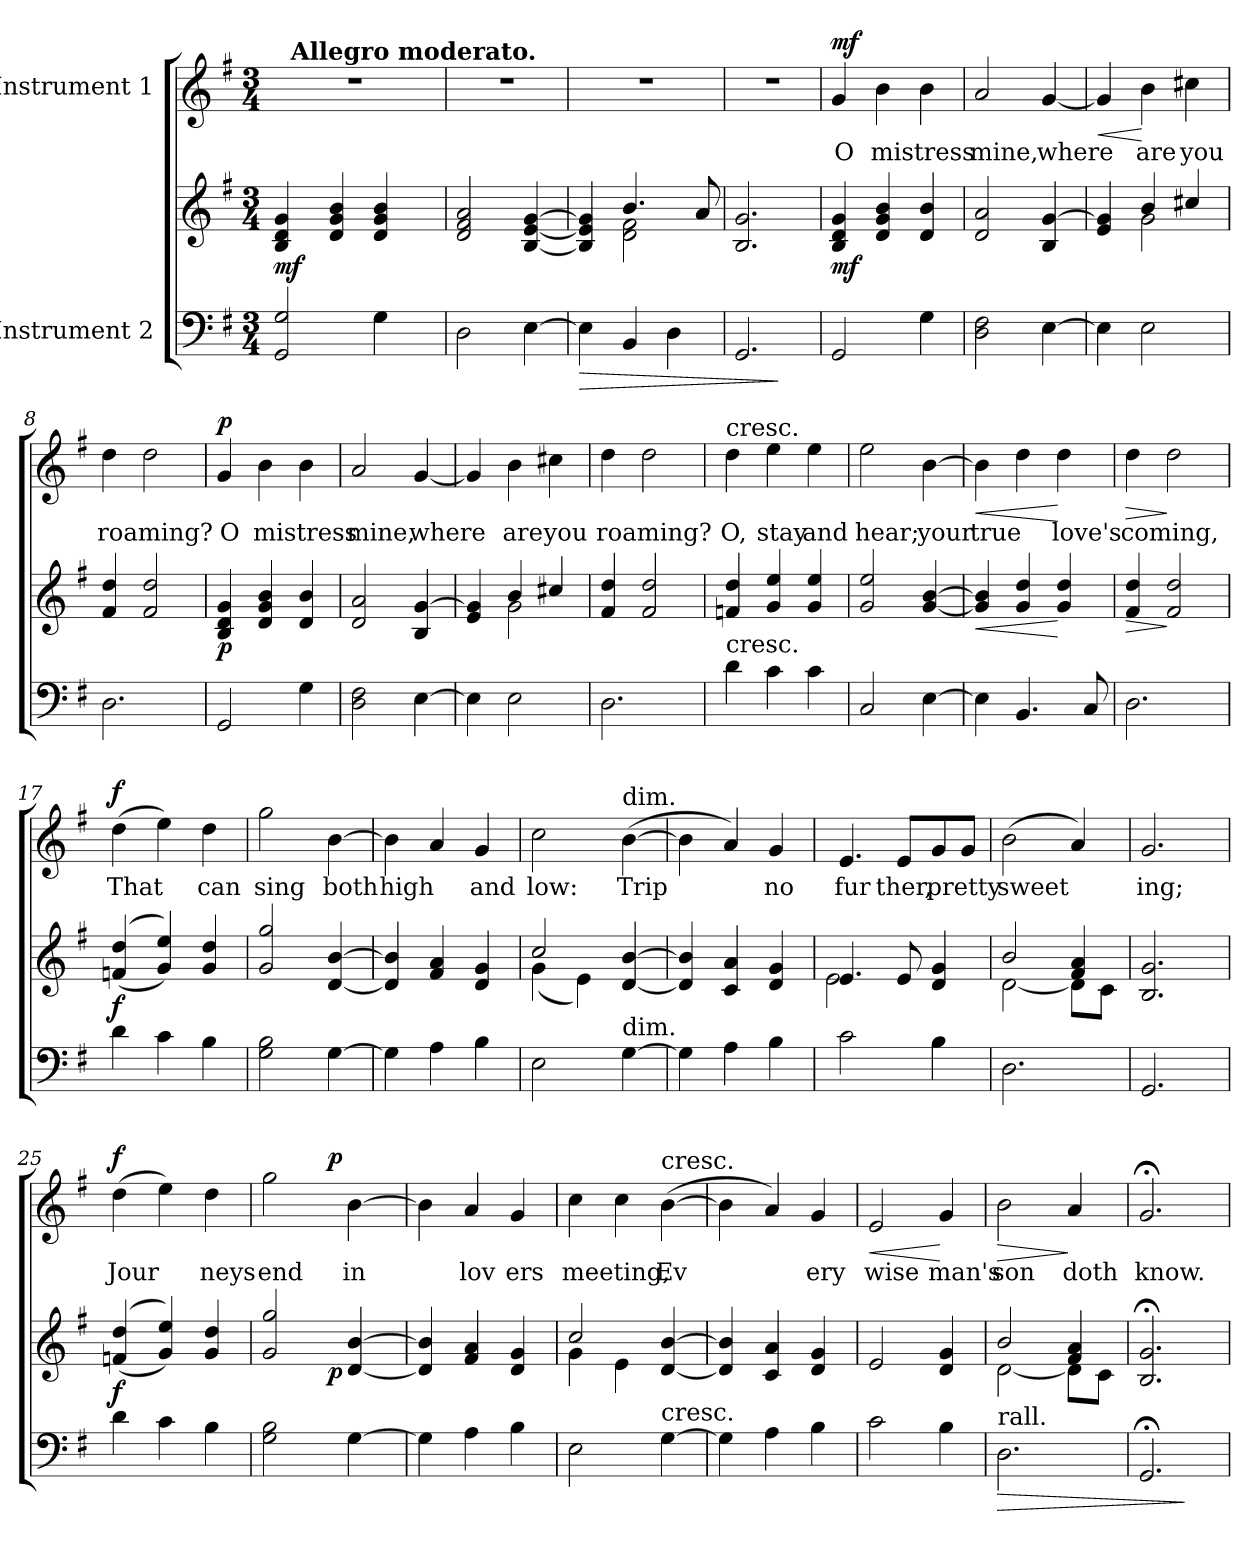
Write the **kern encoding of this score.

**kern	**kern	**dynam	**kern	**text	**dynam
*part2	*part2	*part2	*part1	*part1	*part1
*staff3	*staff2	*staff2/3	*staff1	*staff1	*staff1
*I"Instrument 2	*	*	*I"Instrument 1	*	*
!!LO:PB:g=z
*stria5	*stria5	*	*stria5	*	*
*clefF4	*clefG2	*	*clefG2	*	*
*k[f#]	*k[f#]	*	*k[f#]	*	*
*G:	*G:	*	*G:	*	*
*M3/4	*M3/4	*	*M3/4	*	*
=1	=1	=1	=1	=1	=1
!	!	!LO:DY:b	!LO:N:vis=1	!	!
*	*	*	*^	*	*
2G/ 2GG/	4B/ 4g/ 4d/	mf	2.r	32.ryy	.	.
!	!	!	!	!LO:TX:a:B:t=Allegro moderato.	!	!
.	.	.	.	2ryy	.	.
.	4b/ 4g/ 4d/	.	.	.	.	.
4G\	4b/ 4g/ 4d/	.	.	.	.	.
.	.	.	.	8ryy	.	.
.	.	.	.	16ryy	.	.
.	.	.	.	64ryy	.	.
=2	=2	=2	=2	=2	=2	=2
!	!	!	!LO:N:vis=1	!	!	!
*	*	*	*v	*v	*	*
2D\	2f#/ 2d/ 2a/	.	2.r	.	.
[>4E\	[<4B/ [<4e/ [>4g/	.	.	.	.
=3	=3	=3	=3	=3	=3
!	!	!LO:HP:b=2	!LO:N:vis=1	!	!
*	*^	*	*	*	*
4E\]	4e/] 4B/] 4g/]	4ryy	>	2.r	.	.
4BB/	4.b/	2d\ 2f#\	.	.	.	.
4D\	.	.	.	.	.	.
.	8a/	.	.	.	.	.
*	*v	*v	*	*	*	*
=4	=4	=4	=4	=4	=4
!	!	!	!LO:N:vis=1	!	!
2.GG/	2.B/ 2.g/	.	2.r	.	.
.	.	]	.	.	.
=5	=5	=5	=5	=5	=5
!	!	!LO:DY:b	!	!LO:LY:b:cj	!LO:DY:a
2GG/	4B/ 4g/ 4d/	mf	4g/	O	mf
!	!	!	!	!LO:LY:b	!
.	4d/ 4b/ 4g/	.	4b\	mistress	.
4G\	4b/ 4d/	.	4b\	.	.
=6	=6	=6	=6	=6	=6
!	!	!	!	!LO:LY:b:cj	!
2D\ 2F#\	2d/ 2a/	.	2a/	mine,	.
!	!	!	!	!LO:LY:b	!
[>4E\	4B/ [>4g/	.	[<4g/	where	.
=7	=7	=7	=7	=7	=7
*	*^	*	*	*	*
!	!	!	!	!	!	!LO:HP:b
4E\]	4e/ 4g/]	4ryy	.	4g/]	.	<
!	!	!	!	!	!LO:LY:b:cj	!
2E\	4b/	2g\	.	4b\	are	[
!	!	!	!	!	!LO:LY:b:cj	!
.	4cc#X/	.	.	4cc#X\	you	.
*	*v	*v	*	*	*	*
=8	=8	=8	=8	=8	=8
!	!	!	!	!LO:LY:b:cj	!
2.D\	4f#/ 4dd/	.	4dd\	roaming?	.
.	2f#/ 2dd/	.	2dd\	.	.
=9	=9	=9	=9	=9	=9
!	!	!LO:DY:b	!	!LO:LY:b:cj	!LO:DY:a
2GG/	4B/ 4d/ 4g/	p	4g/	O	p
!	!	!	!	!LO:LY:b	!
.	4d/ 4g/ 4b/	.	4b\	mistress	.
4G\	4b/ 4d/	.	4b\	.	.
!!LO:LB:g=z
=10	=10	=10	=10	=10	=10
!	!	!	!	!LO:LY:b:cj	!
2D\ 2F#\	2d/ 2a/	.	2a/	mine,	.
!	!	!	!	!LO:LY:b	!
[>4E\	4B/ [>4g/	.	[<4g/	where	.
=11	=11	=11	=11	=11	=11
*	*^	*	*	*	*
4E\]	4e/ 4g/]	4ryy	.	4g/]	.	.
!	!	!	!	!	!LO:LY:b:cj	!
2E\	4b/	2g\	.	4b\	are	.
!	!	!	!	!	!LO:LY:b:cj	!
.	4cc#X/	.	.	4cc#X\	you	.
*	*v	*v	*	*	*	*
=12	=12	=12	=12	=12	=12
!	!	!	!	!LO:LY:b:cj	!
2.D\	4f#/ 4dd/	.	4dd\	roaming?	.
.	2f#/ 2dd/	.	2dd\	.	.
=13	=13	=13	=13	=13	=13
!	!	!	!LO:TX:a:t=cresc.	!	!
!LO:TX:a:t=cresc.	!	!	!	!	!
!	!	!	!	!LO:LY:b:cj	!
4d\	4fn/ 4dd/	.	4dd\	O,	.
!	!	!	!	!LO:LY:b:cj	!
4c\	4g/ 4ee/	.	4ee\	stay	.
!	!	!	!	!LO:LY:b:cj	!
4c\	4ee/ 4g/	.	4ee\	and	.
=14	=14	=14	=14	=14	=14
!	!	!	!	!LO:LY:b:cj	!
2C/	2g/ 2ee/	.	2ee\	hear;	.
!	!	!	!	!LO:LY:b	!
[>4E\	[>4g/ [>4b/	.	[>4b\	your	.
=15	=15	=15	=15	=15	=15
!	!	!LO:HP:b	!	!LO:LY:b	!LO:HP:b
4E\]	4b/] 4g/]	<	4b\]	true	<
4.BB/	4g/ 4dd/	.	4dd\	.	.
!	!	!	!	!LO:LY:b:cj	!
.	4g/ 4dd/	[	4dd\	love's	[
8C/	.	.	.	.	.
=16	=16	=16	=16	=16	=16
!	!	!LO:HP:b	!	!LO:LY:b:cj	!LO:HP:b
2.D\	4f#/ 4dd/	>	4dd\	coming,	>
.	2f#/ 2dd/	]	2dd\	.	]
=17	=17	=17	=17	=17	=17
!	!	!LO:DY:a=2	!	!LO:LY:b	!LO:DY:a
4d\	(<(>4fn/ 4dd/	f	(>4dd\	That	f
4c\	4g/ 4ee/))	.	4ee\)	.	.
!	!	!	!	!LO:LY:b:cj	!
4B\	4dd/ 4g/	.	4dd\	can	.
=18	=18	=18	=18	=18	=18
!	!	!	!	!LO:LY:b:cj	!
2G\ 2B\	2g/ 2gg/	.	2gg\	sing	.
!	!	!	!	!LO:LY:b	!
[>4G\	[<4d/ [>4b/	.	[>4b\	both	.
!!LO:LB:g=z
=19	=19	=19	=19	=19	=19
!	!	!	!	!LO:LY:b	!
4G\]	4d/] 4b/]	.	4b\]	high	.
4A\	4a/ 4f#/	.	4a/	.	.
!	!	!	!	!LO:LY:b:cj	!
4B\	4d/ 4g/	.	4g/	and	.
=20	=20	=20	=20	=20	=20
*	*^	*	*	*	*
!	!	!	!	!	!LO:LY:b:cj	!
2E\	2cc/	(<4g\	.	2cc\	low:	.
.	.	4e\)	.	.	.	.
!	!	!	!	!LO:TX:a:t=dim.	!	!
!LO:TX:a:t=dim.	!	!	!	!	!	!
!	!	!	!	!	!LO:LY:b	!
[>4G\	[>4d/ [>4b/	4ryy	.	(>[>4b\	Trip	.
*	*v	*v	*	*	*	*
=21	=21	=21	=21	=21	=21
4G\]	4d/] 4b/]	.	4b\]	.	.
4A\	4c/ 4a/	.	4a/)	.	.
!	!	!	!	!LO:LY:b:cj	!
4B\	4d/ 4g/	.	4g/	no	.
=22	=22	=22	=22	=22	=22
*	*^	*	*	*	*
!	!	!	!	!	!LO:LY:b:cj	!
2c\	4.e/	2e\	.	4.e/	fur	.
!	!	!	!	!	!LO:LY:b:cj	!
.	8e/	.	.	8e/L	ther,	.
!	!	!	!	!	!LO:LY:b:cj	!
4B\	4d/ 4g/	4ryy	.	8g/	pretty	.
.	.	.	.	8g/J	.	.
=23	=23	=23	=23	=23	=23	=23
!	!	!	!	!	!LO:LY:b	!
2.D\	2b/	[<2d\	.	(>2b\	sweet	.
.	4f#/ 4a/	8d\L]	.	4a/)	.	.
.	.	8c\J	.	.	.	.
=24	=24	=24	=24	=24	=24	=24
!	!	!	!	!	!LO:LY:b:cj	!
*	*v	*v	*	*	*	*
2.GG/	2.B/ 2.g/	.	2.g/	ing;	.
=25	=25	=25	=25	=25	=25
!	!	!LO:DY:a=2	!	!LO:LY:b	!LO:DY:a
4d\	(<(>4fn/ 4dd/	f	(>4dd\	Jour	f
4c\	4g/ 4ee/))	.	4ee\)	.	.
!	!	!	!	!LO:LY:b:cj	!
4B\	4dd/ 4g/	.	4dd\	neys	.
=26	=26	=26	=26	=26	=26
!	!	!	!	!LO:LY:b:cj	!
*	*^	*	*^	*	*
2G\ 2B\	2gg/ 2g/	4..ryy	.	2gg\	4..ryy	end	.
!	!	!	!LO:DY:b	!	!	!	!LO:DY:a
.	.	4ryy	p	.	4ryy	.	p
!	!	!	!	!	!	!LO:LY:b:cj	!
[>4G\	[>4d/ [>4b/	.	.	[>4b\	.	in	.
.	.	16ryy	.	.	16ryy	.	.
*	*v	*v	*	*	*	*	*
*	*	*	*v	*v	*	*
=27	=27	=27	=27	=27	=27
4G\]	4d/] 4b/]	.	4b\]	.	.
!	!	!	!	!LO:LY:b:cj	!
4A\	4f#/ 4a/	.	4a/	lov	.
!	!	!	!	!LO:LY:b:cj	!
4B\	4d/ 4g/	.	4g/	ers	.
!!LO:PB:g=z
=28	=28	=28	=28	=28	=28
*	*^	*	*	*	*
!	!	!	!	!	!LO:LY:b:cj	!
2E\	2cc/	4g\	.	4cc\	meeting,	.
.	.	4e\	.	4cc\	.	.
!	!	!	!	!LO:TX:a:t=cresc.	!	!
!LO:TX:a:t=cresc.	!	!	!	!	!	!
!	!	!	!	!	!LO:LY:b	!
[>4G\	[>4d/ [>4b/	4ryy	.	(>[>4b\	Ev	.
*	*v	*v	*	*	*	*
=29	=29	=29	=29	=29	=29
4G\]	4d/] 4b/]	.	4b\]	.	.
4A\	4c/ 4a/	.	4a/)	.	.
!	!	!	!	!LO:LY:b:cj	!
4B\	4d/ 4g/	.	4g/	ery	.
=30	=30	=30	=30	=30	=30
!	!	!	!	!LO:LY:b:cj	!LO:HP:b
2c\	2e/	.	2e/	wise	<
!	!	!	!	!LO:LY:b:cj	!
4B\	4d/ 4g/	.	4g/	man's	[
=31	=31	=31	=31	=31	=31
!LO:TX:a:t=rall.	!	!	!	!	!
!	!	!LO:HP:b=2	!	!LO:LY:b:cj	!LO:HP:b
*	*^	*	*	*	*
2.D\	2b/	[<2d\	>	2b\	son	>
!	!	!	!	!	!LO:LY:b:cj	!
.	4f#/ 4a/	8d\L]	.	4a/	doth	]
.	.	8c\J	.	.	.	.
=32	=32	=32	=32	=32	=32	=32
!	!	!	!	!	!LO:LY:b:cj	!
*	*v	*v	*	*	*	*
2.GG;</	2.B/;< 2.g/;<	.	2.g;</	know.	.
.	.	]	.	.	.
=	=	=	=	=	=
*-	*-	*-	*-	*-	*-
